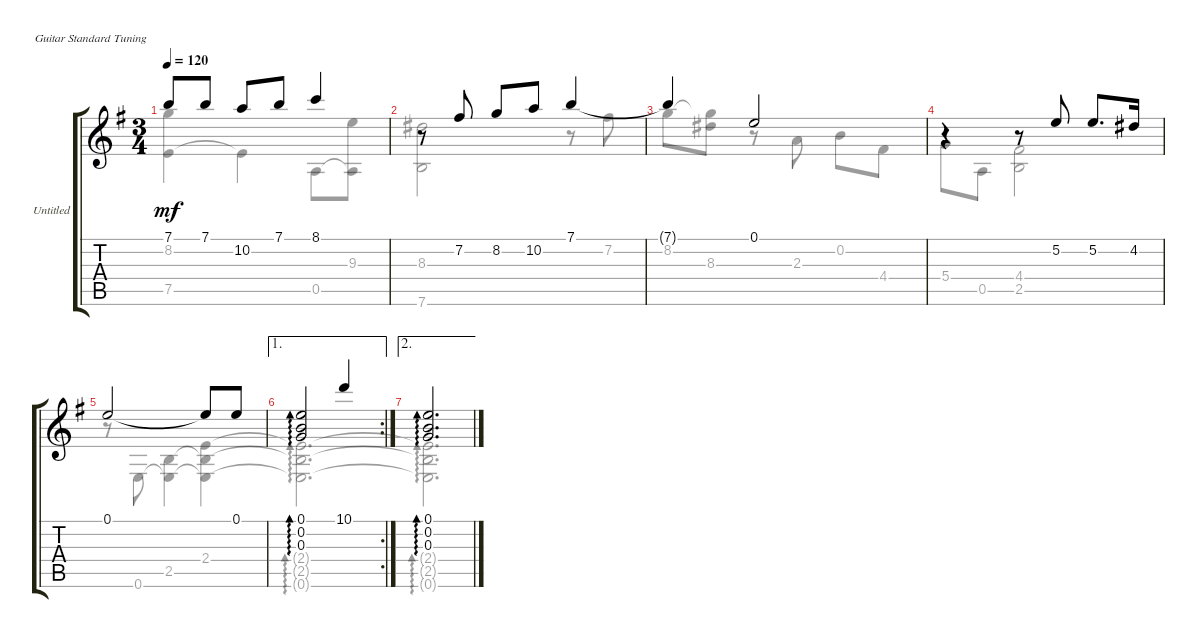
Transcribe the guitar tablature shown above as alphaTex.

\bracketExtendMode groupsimilarinstruments
\firstSystemTrackNameOrientation horizontal
\otherSystemsTrackNameOrientation horizontal
\track ("Untitled" "Untitled") {instrument acousticguitarnylon}
\staff {score tabs}
\tuning (E4 B3 G3 D3 A2 E2)
\voice
\ts (3 4)
\tempo 120
\clef g2
\ks eminor
7.1{t}.8{dy mf} 7.1.8 10.2.8 7.1.8 8.1.4 |
r.8 7.2.8 8.2.8 10.2.8 7.1.4 |
7.1{t}.4 0.1.2 |
r.4 r.8 5.2.8 5.2.8{d} 4.2.16 |
0.1.2 0.1{t}.8 0.1.8 |
\ae 1
\rc 2
(0.1 0.2 0.3).2{ad 0} 10.1.4 |
\ae 2
(0.1 0.2 0.3).2{d ad 0}
\voice
\clef g2
\ottava regular
\simile none
\ks eminor
(8.2 7.5).4{dy mf} 7.5{t}.4 0.5.8 (9.3 0.5{t}).8 |
(8.3 7.6).2 r.8 7.2.8 |
8.2.8 (8.2{t} 8.3).8 r.8 2.3.8 0.2.8 4.4.8 |
5.4.8 0.5.8 (4.4 2.5).2 |
r.8 0.6.8 (2.5 0.6{t}).4 (2.4 2.5{t} 0.6{t}).4 |
(2.4{t} 2.5{t} 0.6{t}).2{d ad 0} |
(2.4{t} 2.5{t} 0.6{t}).2{d ad 0}
